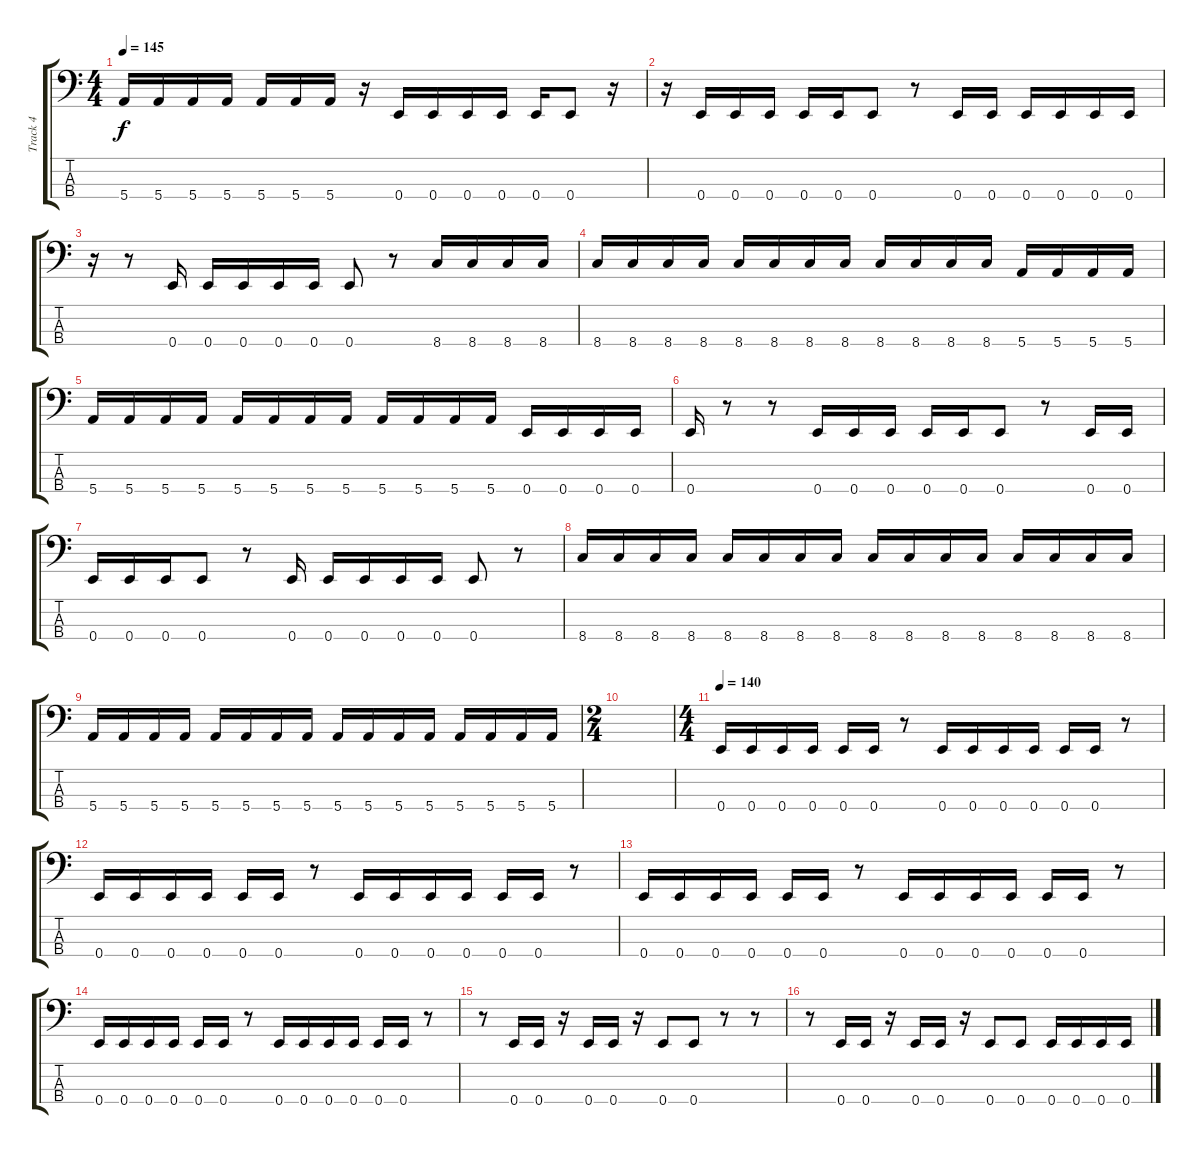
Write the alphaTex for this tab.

\track ("Track 4" "Track 4") {instrument electricbassfinger}
\staff {score tabs}
\tuning (G2 D2 A1 E1) {hide}
\ts (4 4)
\tempo 145
\clef f4
\ks c
5.4.16{dy f} 5.4.16 5.4.16 5.4.16 5.4.16 5.4.16 5.4.16 r.16 0.4.16 0.4.16 0.4.16 0.4.16 0.4.16 0.4.8 r.16 |
r.16 0.4.16 0.4.16 0.4.16 0.4.16 0.4.16 0.4.8 r.8 0.4.16 0.4.16 0.4.16 0.4.16 0.4.16 0.4.16 |
r.16 r.8 0.4.16 0.4.16 0.4.16 0.4.16 0.4.16 0.4.8 r.8 8.4.16 8.4.16 8.4.16 8.4.16 |
8.4.16 8.4.16 8.4.16 8.4.16 8.4.16 8.4.16 8.4.16 8.4.16 8.4.16 8.4.16 8.4.16 8.4.16 5.4.16 5.4.16 5.4.16 5.4.16 |
5.4.16 5.4.16 5.4.16 5.4.16 5.4.16 5.4.16 5.4.16 5.4.16 5.4.16 5.4.16 5.4.16 5.4.16 0.4.16 0.4.16 0.4.16 0.4.16 |
0.4.16 r.8 r.8 0.4.16 0.4.16 0.4.16 0.4.16 0.4.16 0.4.8 r.8 0.4.16 0.4.16 |
0.4.16 0.4.16 0.4.16 0.4.8 r.8 0.4.16 0.4.16 0.4.16 0.4.16 0.4.16 0.4.8 r.8 |
8.4.16 8.4.16 8.4.16 8.4.16 8.4.16 8.4.16 8.4.16 8.4.16 8.4.16 8.4.16 8.4.16 8.4.16 8.4.16 8.4.16 8.4.16 8.4.16 |
5.4.16 5.4.16 5.4.16 5.4.16 5.4.16 5.4.16 5.4.16 5.4.16 5.4.16 5.4.16 5.4.16 5.4.16 5.4.16 5.4.16 5.4.16 5.4.16 |
\ts (2 4)
|
\ts (4 4)
\tempo 140
0.4.16 0.4.16 0.4.16 0.4.16 0.4.16 0.4.16 r.8 0.4.16 0.4.16 0.4.16 0.4.16 0.4.16 0.4.16 r.8 |
0.4.16 0.4.16 0.4.16 0.4.16 0.4.16 0.4.16 r.8 0.4.16 0.4.16 0.4.16 0.4.16 0.4.16 0.4.16 r.8 |
0.4.16 0.4.16 0.4.16 0.4.16 0.4.16 0.4.16 r.8 0.4.16 0.4.16 0.4.16 0.4.16 0.4.16 0.4.16 r.8 |
0.4.16 0.4.16 0.4.16 0.4.16 0.4.16 0.4.16 r.8 0.4.16 0.4.16 0.4.16 0.4.16 0.4.16 0.4.16 r.8 |
r.8 0.4.16 0.4.16 r.16 0.4.16 0.4.16 r.16 0.4.8 0.4.8 r.8 r.8 |
r.8 0.4.16 0.4.16 r.16 0.4.16 0.4.16 r.16 0.4.8 0.4.8 0.4.16 0.4.16 0.4.16 0.4.16
